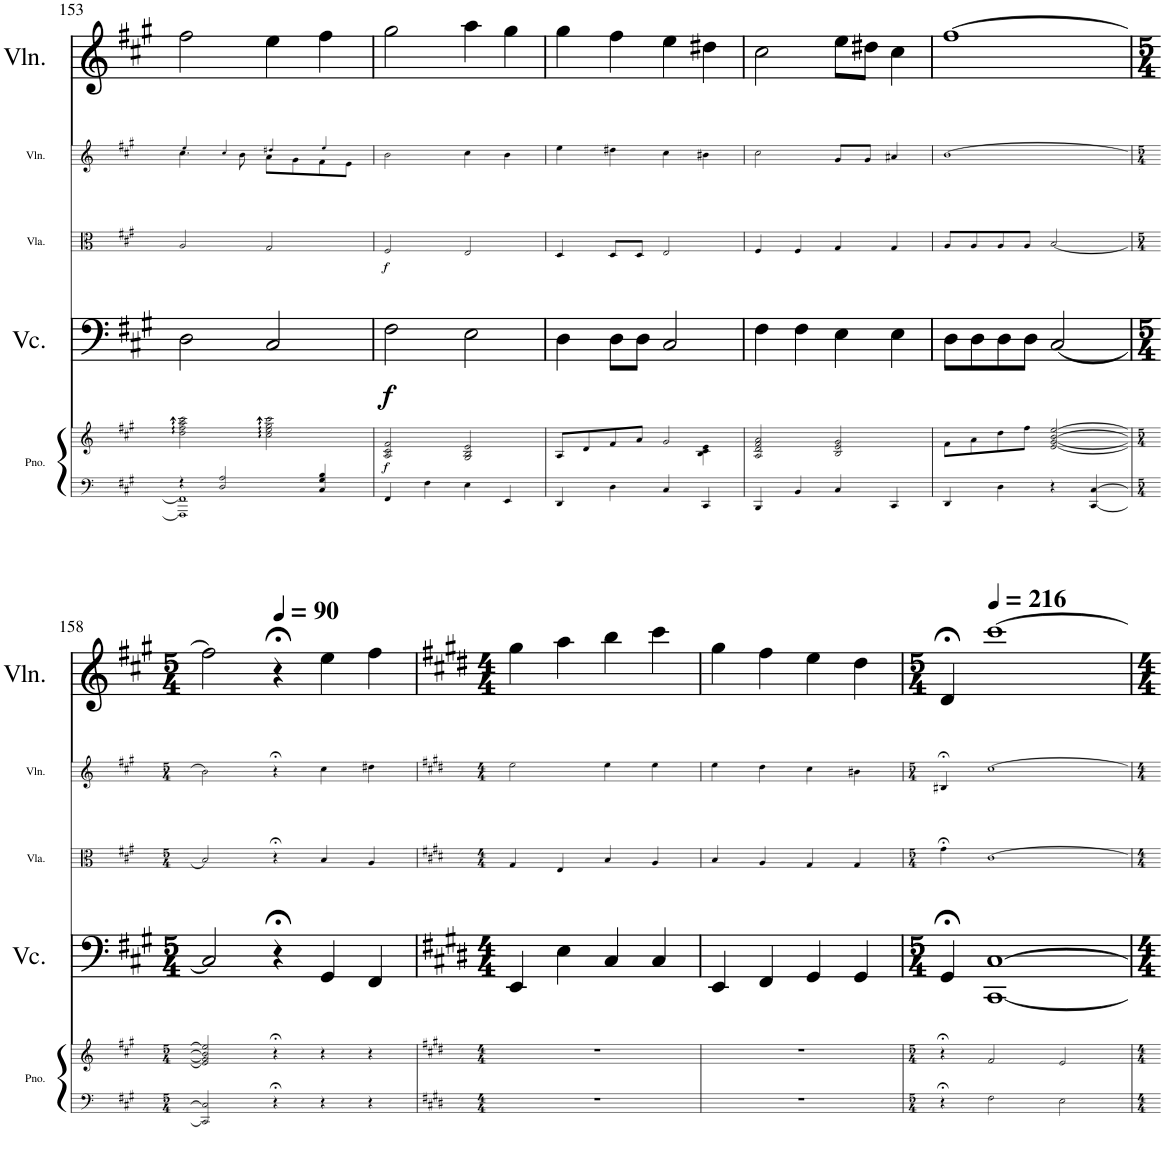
**kern	**kern	**dynam	**kern	**dynam	**kern	**dynam	**kern	**kern
*part5	*part5	*part5	*part4	*part4	*part3	*part3	*part2	*part1
*staff6	*staff5	*staff5/6	*staff4	*staff4	*staff3	*staff3	*staff2	*staff1
*I"Piano	*	*	*I"Violoncello	*	*I"Viola	*	*I"Violin	*I"Violin
*I'Pno.	*	*	*I'Vc.	*	*I'Vla.	*	*I'Vln.	*I'Vln.
!!LO:PB:g=z
*clefF4	*clefG2	*	*clefF4	*	*clefC3	*	*clefG2	*clefG2
*k[f#c#g#]	*k[f#c#g#]	*	*k[f#c#g#]	*	*k[f#c#g#]	*	*k[f#c#g#]	*k[f#c#g#]
*M2/2	*M2/2	*	*M2/2	*	*M2/2	*	*M2/2	*M2/2
*met(c|)	*met(c|)	*	*met(c|)	*	*met(c|)	*	*met(c|)	*met(c|)
=153	=153	=153	=153	=153	=153	=153	=153	=153
*^	*	*	*	*	*	*	*^	*
4r	1FFF#] 1FF#]	2dd\ 2ff#\ 2aa\ 2ccc#\	.	2D\	.	2A/	.	4.cc#\	4ee!/	2ff#\
2D/ 2A/	.	.	.	.	.	.	.	.	4cc#!/	.
.	.	.	.	.	.	.	.	8b\	.	.
.	.	2cc#\ 2ee\ 2gg#\ 2ccc#\	.	2C#/	.	2G#/	.	8a\L	4dd#X!/	4ee\
.	.	.	.	.	.	.	.	8g#\	.	.
4C#/ 4G#/ 4B/	.	.	.	.	.	.	.	8f#\	4ee!/	4ff#\
.	.	.	.	.	.	.	.	8e\J	.	.
*v	*v	*	*	*	*	*	*	*v	*v	*
=154	=154	=154	=154	=154	=154	=154	=154	=154
!	!	!LO:DY:b	!	!LO:DY:b	!	!LO:DY:b	!	!
4FF#/	2A/ 2c#/ 2f#/	f	2F#\	f	2F#/	f	2b\	2gg#\
4F#\	.	.	.	.	.	.	.	.
4E\	2G#/ 2B/ 2e/	.	2E\	.	2E/	.	4cc#\	4aa\
4EE/	.	.	.	.	.	.	4b\	4gg#\
=155	=155	=155	=155	=155	=155	=155	=155	=155
*	*^	*	*	*	*	*	*	*
4DD/	8A/L	2.ryy	.	4D\	.	4D/	.	4ee\	4gg#\
.	8d/	.	.	.	.	.	.	.	.
4D\	8f#/	.	.	8D\L	.	8D/L	.	4dd#X\	4ff#\
.	8a/J	.	.	8D\J	.	8D/J	.	.	.
4C#/	2g#/	.	.	2C#/	.	2E/	.	4cc#\	4ee\
4CC#/	.	4B\ 4c#\ 4e\	.	.	.	.	.	4b#X\	4dd#X\
*	*v	*v	*	*	*	*	*	*	*
=156	=156	=156	=156	=156	=156	=156	=156	=156
4BBB/	2A/ 2d/ 2f#/ 2a/	.	4F#\	.	4F#/	.	2cc#\	2cc#\
4BB/	.	.	4F#\	.	4F#/	.	.	.
4C#/	2B/ 2e/ 2g#/	.	4E\	.	4G#/	.	8g#/L	8ee\L
.	.	.	.	.	.	.	8g#/J	8dd#X\J
4CC#/	.	.	4E\	.	4G#/	.	4a#X/	4cc#\
=157	=157	=157	=157	=157	=157	=157	=157	=157
4DD/	8f#\L	.	8D\L	.	8A/L	.	[1b	[1ff#
.	8a\	.	8D\	.	8A/	.	.	.
4D\	8dd\	.	8D\	.	8A/	.	.	.
.	8ff#\J	.	8D\J	.	8A/J	.	.	.
4r	[2e/ [2g#/ [2b/ [2ee/	.	[2C#/	.	[2B/	.	.	.
[4CC#/ [4C#/	.	.	.	.	.	.	.	.
!!LO:LB:g=z
=158	=158	=158	=158	=158	=158	=158	=158	=158
*M5/4	*M5/4	*	*M5/4	*	*M5/4	*	*M5/4	*M5/4
2CC#/] 2C#/]	2e/] 2g#/] 2b/] 2ee/]	.	2C#/]	.	2B/]	.	2b\]	2ff#\]
*	*	*	*	*	*	*	*	*MM90
4r;<	4r;<	.	4r;<	.	4r;<	.	4r;<	4r;<
4r	4r	.	4GG#/	.	4B/	.	4cc#\	4ee\
4r	4r	.	4FF#/	.	4A/	.	4dd#X\	4ff#\
=159	=159	=159	=159	=159	=159	=159	=159	=159
*k[f#c#g#d#]	*k[f#c#g#d#]	*	*k[f#c#g#d#]	*	*k[f#c#g#d#]	*	*k[f#c#g#d#]	*k[f#c#g#d#]
*M4/4	*M4/4	*	*M4/4	*	*M4/4	*	*M4/4	*M4/4
1r	1r	.	4EE/	.	4G#/	.	2ee\	4gg#\
.	.	.	4E\	.	4E/	.	.	4aa\
.	.	.	4C#/	.	4B/	.	4ee\	4bb\
.	.	.	4C#/	.	4A/	.	4ee\	4ccc#\
=160	=160	=160	=160	=160	=160	=160	=160	=160
1r	1r	.	4EE/	.	4B/	.	4ee\	4gg#\
.	.	.	4FF#/	.	4A/	.	4dd#\	4ff#\
.	.	.	4GG#/	.	4G#/	.	4cc#\	4ee\
.	.	.	4GG#;</	.	4G#;</	.	4b#X;<\	4dd#;<\
=161	=161	=161	=161	=161	=161	=161	=161	=161
*M5/4	*M5/4	*	*M5/4	*	*M5/4	*	*M5/4	*M5/4
4r;<	4r;<	.	4GG#;</	.	4g#;<\	.	4B#X;</	4d#;</
*	*	*	*	*	*	*	*	*MM216
2F#\	2f#/	.	[1CC# [1C#	.	[1c#	.	[1cc#	[1ccc#
2E\	2e/	.	.	.	.	.	.	.
=	=	=	=	=	=	=	=	=
*-	*-	*-	*-	*-	*-	*-	*-	*-
